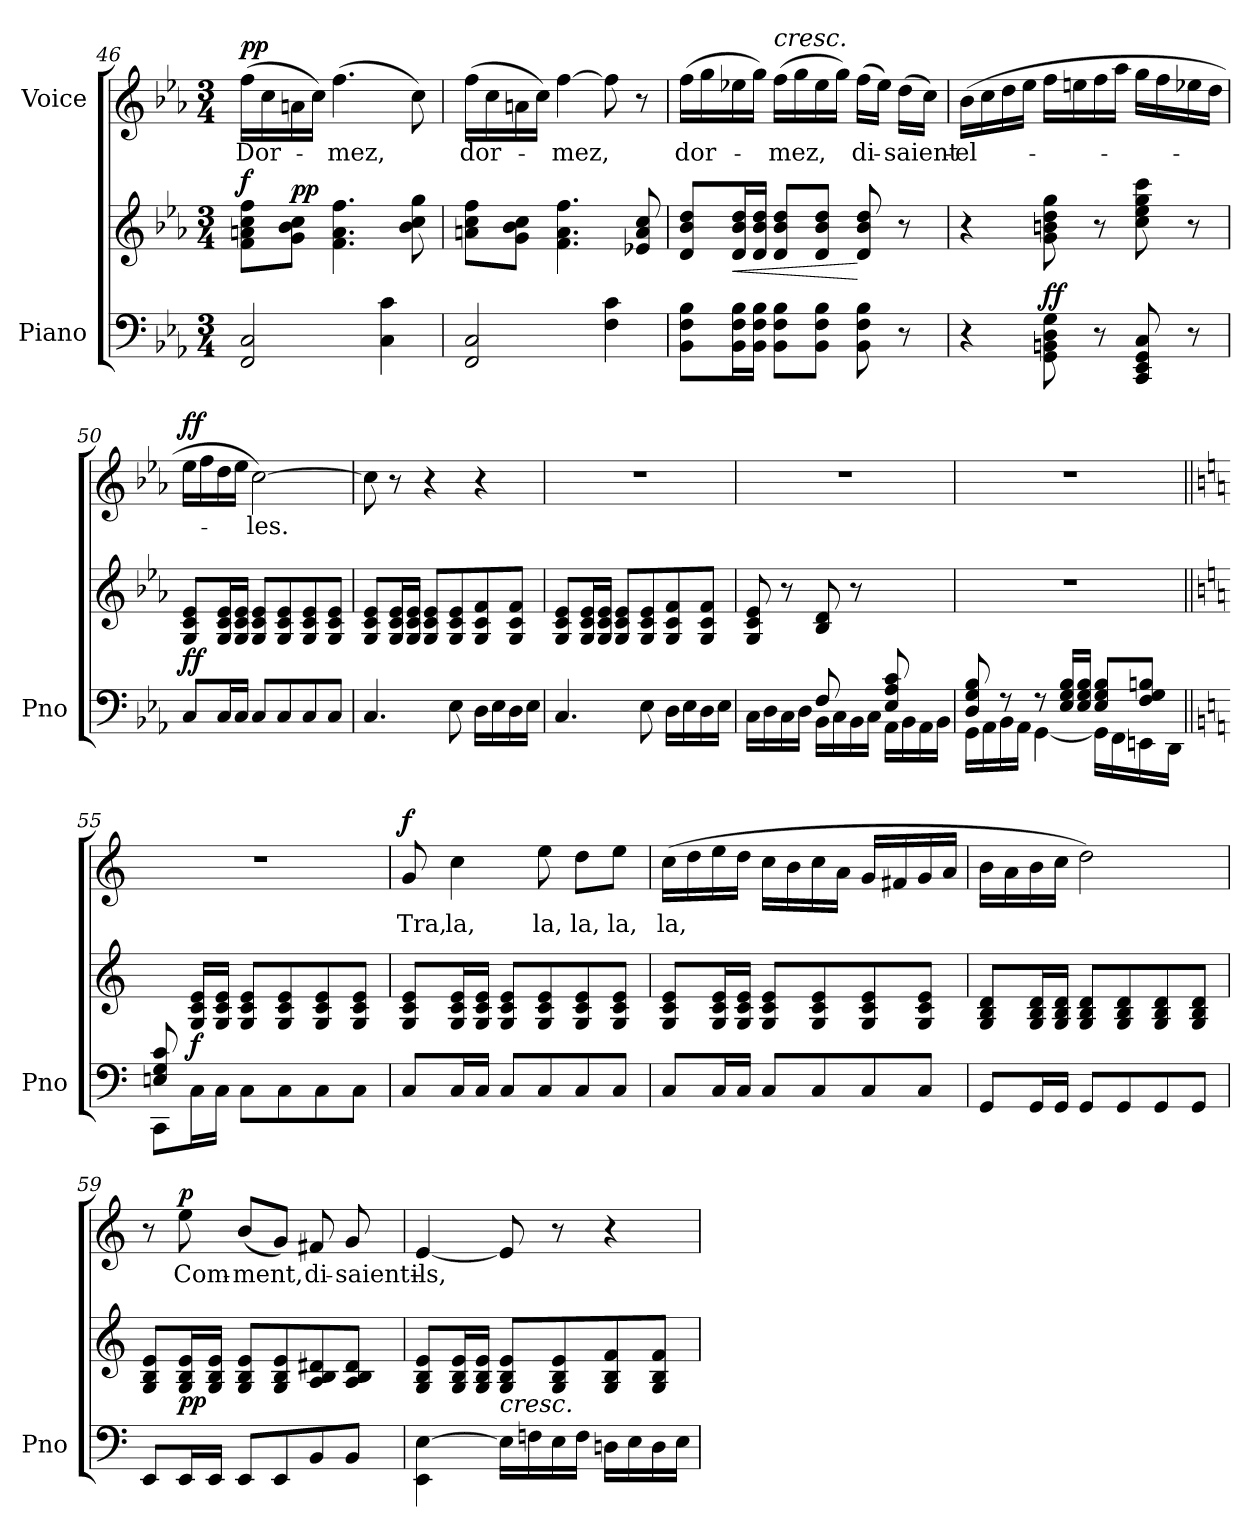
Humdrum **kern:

**kern	**kern	**dynam	**kern	**text	**dynam
*part2	*part2	*part2	*part1	*part1	*part1
*staff3	*staff2	*staff2/3	*staff1	*staff1	*staff1
*I"Piano	*	*	*I"Voice	*	*
*I'Pno	*	*	*	*	*
!!LO:LB:g=z
*clefF4	*clefG2	*	*clefG2	*	*
*k[b-e-a-]	*k[b-e-a-]	*	*k[b-e-a-]	*	*
*M3/4	*M3/4	*	*M3/4	*	*
=46	=46	=46	=46	=46	=46
!	!	!LO:DY:a	!	!LO:LY:b	!LO:DY:a
2FF/ 2C/	8f\ 8an\ 8cc\ 8ff\L	f	(>16ff\LL	Dor-	pp
.	.	.	16cc\	.	.
!	!	!LO:DY:a	!	!	!
.	8g\ 8b-\ 8cc\J	pp	16an\	.	.
.	.	.	16cc\JJ)	.	.
!	!	!	!	!LO:LY:b	!
.	4.f\ 4.a\ 4.ff\	.	(>4.ff\	-mez,	.
4C\ 4c\	.	.	.	.	.
.	8b-\ 8cc\ 8gg\	.	8cc\)	.	.
=47	=47	=47	=47	=47	=47
!	!	!	!	!LO:LY:b	!
2FF/ 2C/	8an\ 8cc\ 8ff\L	.	(>16ff\LL	dor-	.
.	.	.	16cc\	.	.
.	8g\ 8b-\ 8cc\J	.	16an\	.	.
.	.	.	16cc\JJ)	.	.
!	!	!	!	!LO:LY:b	!
.	4.f\ 4.a\ 4.ff\	.	[4ff\	-mez,	.
4F\ 4c\	.	.	8ff\]	.	.
.	8e-X/ 8a/ 8cc/	.	8r	.	.
=48	=48	=48	=48	=48	=48
!	!	!	!	!LO:LY:b	!
8BB-\ 8F\ 8B-\L	8d/ 8b-/ 8dd/L	.	(>16ff\LL	dor-	.
.	.	.	16gg\	.	.
!	!	!LO:HP:b	!	!	!
16BB-\ 16F\ 16B-\L	16d/ 16b-/ 16dd/L	<	16ee-X\	.	.
16BB-\ 16F\ 16B-\JJ	16d/ 16b-/ 16dd/JJ	.	16gg\JJ)	.	.
!	!	!	!LO:TX:a:i:t=cresc.	!	!
!	!	!	!	!LO:LY:b	!
8BB-\ 8F\ 8B-\L	8d/ 8b-/ 8dd/L	.	(>16ff\LL	-mez,	.
.	.	.	16gg\	.	.
8BB-\ 8F\ 8B-\J	8d/ 8b-/ 8dd/J	.	16ee-\	.	.
.	.	.	16gg\JJ)	.	.
!	!	!	!	!LO:LY:b	!
8BB-\ 8F\ 8B-\	8d/ 8b-/ 8dd/	[	(>16ff\LL	di-	.
.	.	.	16ee-\JJ)	.	.
!	!	!	!	!LO:LY:b	!
8r	8r	.	(>16dd\LL	-saient-	.
.	.	.	16cc\JJ)	.	.
!!LO:PB:g=z
=49	=49	=49	=49	=49	=49
!	!	!	!	!LO:LY:b	!
4r	4r	.	(>16b-\LL	-el-	.
.	.	.	16cc\	.	.
.	.	.	16dd\	.	.
.	.	.	16ee-\JJ	.	.
!	!	!LO:DY:a=2	!	!	!
8GG\ 8BBn\ 8D\ 8G\	8g\ 8bn\ 8dd\ 8gg\	ff	16ff\LL	.	.
.	.	.	16een\	.	.
8r	8r	.	16ff\	.	.
.	.	.	16aa-\JJ	.	.
8CC/ 8EE-/ 8GG/ 8C/	8cc\ 8ee-\ 8gg\ 8ccc\	.	16gg\LL	.	.
.	.	.	16ff\	.	.
8r	8r	.	16ee-X\	.	.
.	.	.	16dd\JJ	.	.
=50	=50	=50	=50	=50	=50
!	!	!LO:DY:a=2	!	!	!LO:DY:a
8C/L	8G/ 8c/ 8e-/L	ff	16ee-\LL	.	ff
.	.	.	16ff\	.	.
16C/L	16G/ 16c/ 16e-/L	.	16dd\	.	.
16C/JJ	16G/ 16c/ 16e-/JJ	.	16ee-\JJ	.	.
!	!	!	!	!LO:LY:b	!
8C/L	8G/ 8c/ 8e-/L	.	[2cc\)	-les.	.
8C/	8G/ 8c/ 8e-/	.	.	.	.
8C/	8G/ 8c/ 8e-/	.	.	.	.
8C/J	8G/ 8c/ 8e-/J	.	.	.	.
=51	=51	=51	=51	=51	=51
4.C/	8G/ 8c/ 8e-/L	.	8cc\]	.	.
.	16G/ 16c/ 16e-/L	.	8r	.	.
.	16G/ 16c/ 16e-/JJ	.	.	.	.
.	8G/ 8c/ 8e-/L	.	4r	.	.
8E-\	8G/ 8c/ 8e-/	.	.	.	.
16D\LL	8G/ 8c/ 8f/	.	4r	.	.
16E-\	.	.	.	.	.
16D\	8G/ 8c/ 8f/J	.	.	.	.
16E-\JJ	.	.	.	.	.
!!LO:LB:g=z
=52	=52	=52	=52	=52	=52
4.C/	8G/ 8c/ 8e-/L	.	2.r	.	.
.	16G/ 16c/ 16e-/L	.	.	.	.
.	16G/ 16c/ 16e-/JJ	.	.	.	.
.	8G/ 8c/ 8e-/L	.	.	.	.
8E-\	8G/ 8c/ 8e-/	.	.	.	.
16D\LL	8G/ 8c/ 8f/	.	.	.	.
16E-\	.	.	.	.	.
16D\	8G/ 8c/ 8f/J	.	.	.	.
16E-\JJ	.	.	.	.	.
=53	=53	=53	=53	=53	=53
*^	*	*	*	*	*
16C\LL	4ryy	8G/ 8c/ 8e-/	.	2.r	.	.
16D\	.	.	.	.	.	.
16C\	.	8r	.	.	.	.
16D\JJ	.	.	.	.	.	.
16BB-\LL	8F/	8B-/ 8d/	.	.	.	.
16C\	.	.	.	.	.	.
16BB-\	8ryy	8r	.	.	.	.
16C\JJ	.	.	.	.	.	.
16AA-\LL	8E-/ 8A-/ 8c/	4ryy	.	.	.	.
16BB-\	.	.	.	.	.	.
16AA-\	8ryy	.	.	.	.	.
16BB-\JJ	.	.	.	.	.	.
=54	=54	=54	=54	=54	=54	=54
8D/ 8G/ 8B-/	16GG\LL	2.r	.	2.r	.	.
.	16AA-\	.	.	.	.	.
8r	16BB-\	.	.	.	.	.
.	16AA-\JJ	.	.	.	.	.
8r	[4GG\	.	.	.	.	.
16E-/ 16G/ 16B-/LL	.	.	.	.	.	.
16E-/ 16G/ 16B-/JJ	.	.	.	.	.	.
8E-/ 8G/ 8B-/L	16GG\LL]	.	.	.	.	.
.	16FF\	.	.	.	.	.
8F/ 8G/ 8Bn/J	16EEn\	.	.	.	.	.
.	16DD\JJ	.	.	.	.	.
!!LO:LB:g=z
=55||	=55||	=55||	=55||	=55||	=55||	=55||
*k[]	*	*k[]	*	*k[]	*	*
8En/ 8G/ 8c/	8CC\L	8ryy	.	2.r	.	.
!	!	!	!LO:DY:a=2	!	!	!
8reeeyy	16C\L	16G/ 16c/ 16e/LL	f	.	.	.
.	16C\JJ	16G/ 16c/ 16e/JJ	.	.	.	.
2rbbbyy	8C\L	8G/ 8c/ 8e/L	.	.	.	.
.	8C\	8G/ 8c/ 8e/	.	.	.	.
.	8C\	8G/ 8c/ 8e/	.	.	.	.
.	8C\J	8G/ 8c/ 8e/J	.	.	.	.
=56	=56	=56	=56	=56	=56	=56
!	!	!	!	!	!LO:LY:b	!LO:DY:a
*v	*v	*	*	*	*	*
8C/L	8G/ 8c/ 8e/L	.	8g/	Tra,	f
!	!	!	!	!LO:LY:b	!
16C/L	16G/ 16c/ 16e/L	.	4cc\	la,	.
16C/JJ	16G/ 16c/ 16e/JJ	.	.	.	.
8C/L	8G/ 8c/ 8e/L	.	.	.	.
!	!	!	!	!LO:LY:b	!
8C/	8G/ 8c/ 8e/	.	8ee\	la,	.
!	!	!	!	!LO:LY:b	!
8C/	8G/ 8c/ 8e/	.	8dd\L	la,	.
!	!	!	!	!LO:LY:b	!
8C/J	8G/ 8c/ 8e/J	.	8ee\J	la,	.
=57	=57	=57	=57	=57	=57
!	!	!	!	!LO:LY:b	!
8C/L	8G/ 8c/ 8e/L	.	(>16cc\LL	la,	.
.	.	.	16dd\	.	.
16C/L	16G/ 16c/ 16e/L	.	16ee\	.	.
16C/JJ	16G/ 16c/ 16e/JJ	.	16dd\JJ	.	.
8C/L	8G/ 8c/ 8e/L	.	16cc\LL	.	.
.	.	.	16b\	.	.
8C/	8G/ 8c/ 8e/	.	16cc\	.	.
.	.	.	16a\JJ	.	.
8C/	8G/ 8c/ 8e/	.	16g/LL	.	.
.	.	.	16f#X/	.	.
8C/J	8G/ 8c/ 8e/J	.	16g/	.	.
.	.	.	16a/JJ	.	.
!!LO:LB:g=z
=58	=58	=58	=58	=58	=58
8GG/L	8G/ 8B/ 8d/L	.	16b\LL	.	.
.	.	.	16a\	.	.
16GG/L	16G/ 16B/ 16d/L	.	16b\	.	.
16GG/JJ	16G/ 16B/ 16d/JJ	.	16cc\JJ	.	.
8GG/L	8G/ 8B/ 8d/L	.	2dd\)	.	.
8GG/	8G/ 8B/ 8d/	.	.	.	.
8GG/	8G/ 8B/ 8d/	.	.	.	.
8GG/J	8G/ 8B/ 8d/J	.	.	.	.
=59	=59	=59	=59	=59	=59
8EE/L	8G/ 8B/ 8e/L	.	8r	.	.
!	!	!LO:DY:b	!	!LO:LY:b	!LO:DY:a
16EE/L	16G/ 16B/ 16e/L	pp	8ee\	Com-	p
16EE/JJ	16G/ 16B/ 16e/JJ	.	.	.	.
!	!	!	!	!LO:LY:b	!
8EE/L	8G/ 8B/ 8e/L	.	(<8b/L	-ment,	.
8EE/	8G/ 8B/ 8e/	.	8g/J)	.	.
!	!	!	!	!LO:LY:b	!
8BB/	8A/ 8B/ 8d#X/	.	8f#X/	di-	.
!	!	!	!	!LO:LY:b	!
8BB/J	8A/ 8B/ 8d#/J	.	8g/	-saient–	.
=60	=60	=60	=60	=60	=60
!	!	!	!	!LO:LY:b	!
4EE\ [4E\	8G/ 8B/ 8e/L	.	[4e/	ils,	.
.	16G/ 16B/ 16e/L	.	.	.	.
.	16G/ 16B/ 16e/JJ	.	.	.	.
!	!LO:TX:b:i:t=cresc.	!	!	!	!
16E\LL]	8G/ 8B/ 8e/L	.	8e/]	.	.
16Fn\	.	.	.	.	.
16E\	8G/ 8B/ 8e/	.	8r	.	.
16F\JJ	.	.	.	.	.
16Dn\LL	8G/ 8B/ 8f/	.	4r	.	.
16E\	.	.	.	.	.
16D\	8G/ 8B/ 8f/J	.	.	.	.
16E\JJ	.	.	.	.	.
=	=	=	=	=	=
*-	*-	*-	*-	*-	*-
